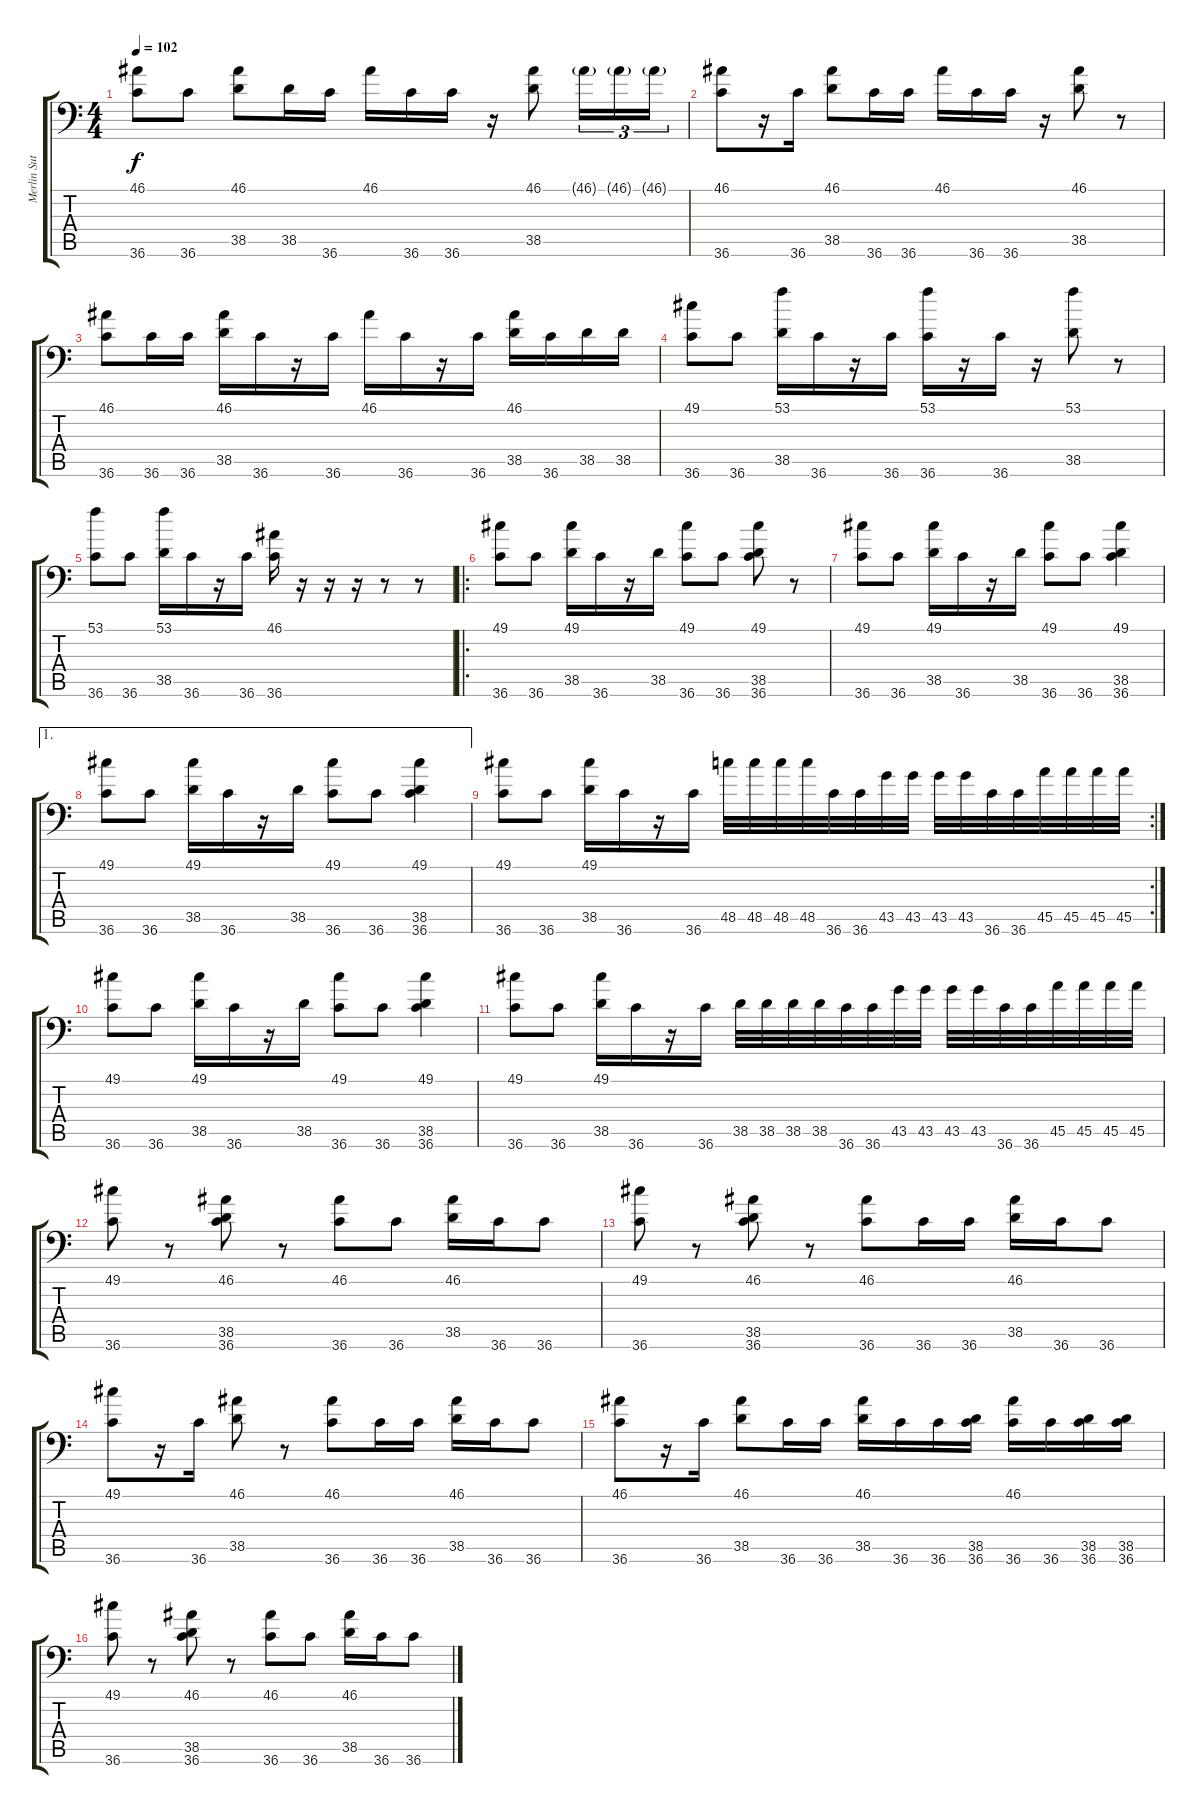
\track ("Merlin Sutter" "Merlin Sut") {instrument acousticgrandpiano}
\staff {score tabs}
\tuning (C-1 C-1 C-1 C-1 C-1 C-1) {hide}
\ts (4 4)
\tempo 102
\clef f4
\ks c
(46.1 36.6).8{dy f} 36.6.8 (46.1 38.5).8 38.5.16 36.6.16 46.1.16 36.6.16 36.6.16 r.16 (46.1 38.5).8 46.1{g}.16{tu (3 2)} 46.1{g}.16{tu (3 2)} 46.1{g}.16{tu (3 2)} |
(46.1 36.6).8 r.16 36.6.16 (46.1 38.5).8 36.6.16 36.6.16 46.1.16 36.6.16 36.6.16 r.16 (46.1 38.5).8 r.8 |
(46.1 36.6).8 36.6.16 36.6.16 (46.1 38.5).16 36.6.16 r.16 36.6.16 46.1.16 36.6.16 r.16 36.6.16 (46.1 38.5).16 36.6.16 38.5.16 38.5.16 |
(49.1 36.6).8 36.6.8 (53.1 38.5).16 36.6.16 r.16 36.6.16 (53.1 36.6).16 r.16 36.6.16 r.16 (53.1 38.5).8 r.8 |
(53.1 36.6).8 36.6.8 (53.1 38.5).16 36.6.16 r.16 36.6.16 (46.1 36.6).16 r.16 r.16 r.16 r.8 r.8 |
\ro
(49.1 36.6).8 36.6.8 (49.1 38.5).16 36.6.16 r.16 38.5.16 (49.1 36.6).8 36.6.8 (49.1 38.5 36.6).8 r.8 |
(49.1 36.6).8 36.6.8 (49.1 38.5).16 36.6.16 r.16 38.5.16 (49.1 36.6).8 36.6.8 (49.1 38.5 36.6).4 |
\ae 1
(49.1 36.6).8 36.6.8 (49.1 38.5).16 36.6.16 r.16 38.5.16 (49.1 36.6).8 36.6.8 (49.1 38.5 36.6).4 |
\rc 2
(49.1 36.6).8 36.6.8 (49.1 38.5).16 36.6.16 r.16 36.6.16 48.5.32 48.5.32 48.5.32 48.5.32 36.6.32 36.6.32 43.5.32 43.5.32 43.5.32 43.5.32 36.6.32 36.6.32 45.5.32 45.5.32 45.5.32 45.5.32 |
(49.1 36.6).8 36.6.8 (49.1 38.5).16 36.6.16 r.16 38.5.16 (49.1 36.6).8 36.6.8 (49.1 38.5 36.6).4 |
(49.1 36.6).8 36.6.8 (49.1 38.5).16 36.6.16 r.16 36.6.16 38.5.32 38.5.32 38.5.32 38.5.32 36.6.32 36.6.32 43.5.32 43.5.32 43.5.32 43.5.32 36.6.32 36.6.32 45.5.32 45.5.32 45.5.32 45.5.32 |
(49.1 36.6).8 r.8 (46.1 38.5 36.6).8 r.8 (46.1 36.6).8 36.6.8 (46.1 38.5).16 36.6.16 36.6.8 |
(49.1 36.6).8 r.8 (46.1 38.5 36.6).8 r.8 (46.1 36.6).8 36.6.16 36.6.16 (46.1 38.5).16 36.6.16 36.6.8 |
(49.1 36.6).8 r.16 36.6.16 (46.1 38.5).8 r.8 (46.1 36.6).8 36.6.16 36.6.16 (46.1 38.5).16 36.6.16 36.6.8 |
(46.1 36.6).8 r.16 36.6.16 (46.1 38.5).8 36.6.16 36.6.16 (46.1 38.5).16 36.6.16 36.6.16 (38.5 36.6).16 (46.1 36.6).16 36.6.16 (38.5 36.6).16 (38.5 36.6).16 |
(49.1 36.6).8 r.8 (46.1 38.5 36.6).8 r.8 (46.1 36.6).8 36.6.8 (46.1 38.5).16 36.6.16 36.6.8
